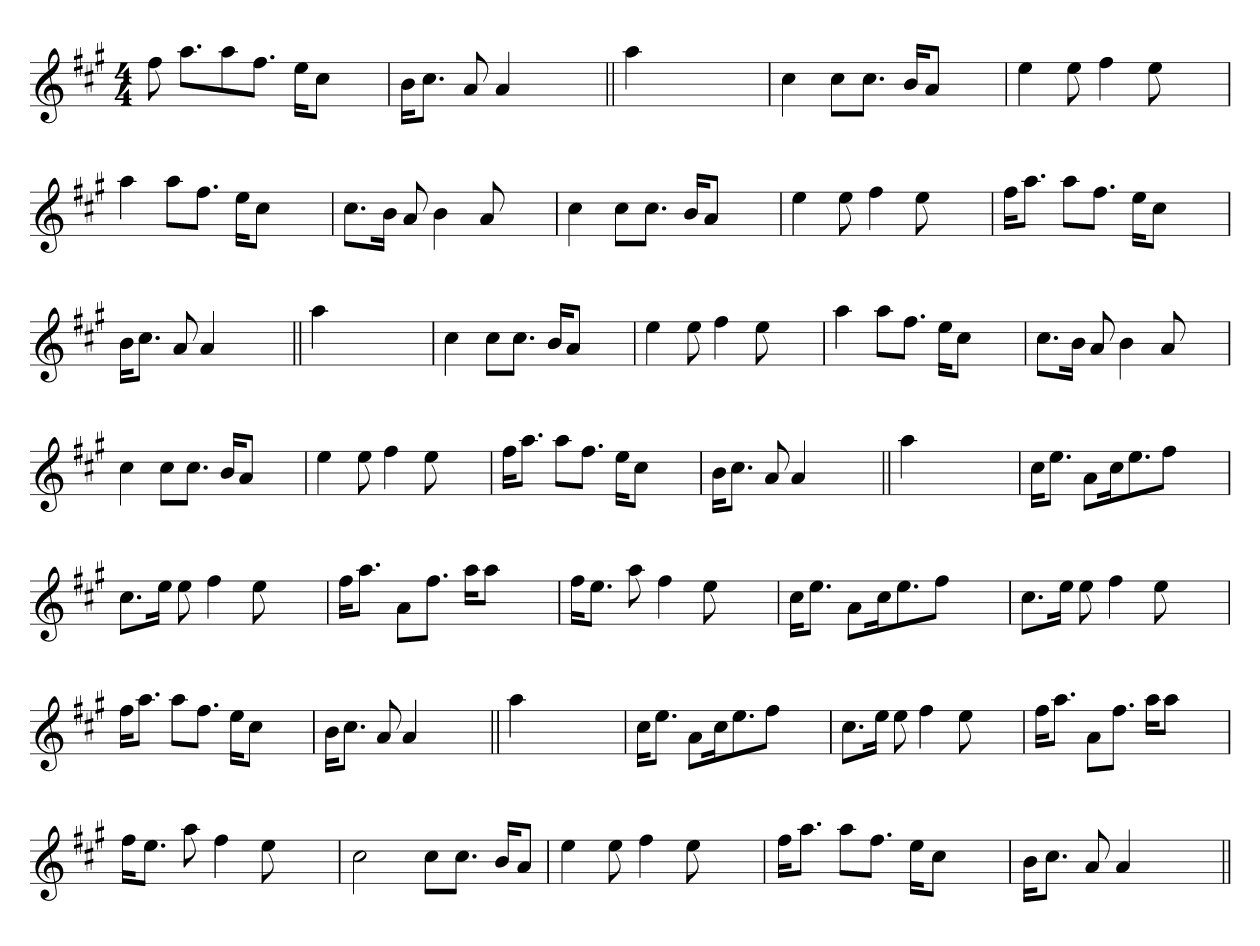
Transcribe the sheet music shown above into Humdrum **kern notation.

**kern
*part1
*staff1
*clefG2
*k[f#c#g#]
*A:
*M4/4
=
8ff#
8.aaL
8aa
8.ff#J
16eeKL
8cc#J
8.ryy
=
16bKL
8.cc#J
8a
4a
4.ryy
=||
4aa
2.ryy
=
4cc#
8cc#L
8.cc#J
16bKL
8aJ
4ryy
=
4ee
8ee
4ff#
8ee
4ryy
=
4aa
8aaL
8.ff#J
16eeKL
8cc#J
4ryy
=
8.cc#L
16bJk
8a
4b
8a
4ryy
=
4cc#
8cc#L
8.cc#J
16bKL
8aJ
4ryy
=
4ee
8ee
4ff#
8ee
4ryy
=
16ff#KL
8.aaJ
8aaL
8.ff#J
16eeKL
8cc#J
4ryy
=
16bKL
8.cc#J
8a
4a
4.ryy
=||
4aa
2.ryy
=
4cc#
8cc#L
8.cc#J
16bKL
8aJ
4ryy
=
4ee
8ee
4ff#
8ee
4ryy
=
4aa
8aaL
8.ff#J
16eeKL
8cc#J
4ryy
=
8.cc#L
16bJk
8a
4b
8a
4ryy
=
4cc#
8cc#L
8.cc#J
16bKL
8aJ
4ryy
=
4ee
8ee
4ff#
8ee
4ryy
=
16ff#KL
8.aaJ
8aaL
8.ff#J
16eeKL
8cc#J
4ryy
=
16bKL
8.cc#J
8a
4a
4.ryy
=||
4aa
2.ryy
=
16cc#KL
8.eeJ
8aL
16cc#K
8.ee
8ff#J
4ryy
=
8.cc#L
16eeJk
8ee
4ff#
8ee
4ryy
=
16ff#KL
8.aaJ
8aL
8.ff#J
16aaKL
8aaJ
4ryy
=
16ff#KL
8.eeJ
8aa
4ff#
8ee
4ryy
=
16cc#KL
8.eeJ
8aL
16cc#K
8.ee
8ff#J
4ryy
=
8.cc#L
16eeJk
8ee
4ff#
8ee
4ryy
=
16ff#KL
8.aaJ
8aaL
8.ff#J
16eeKL
8cc#J
4ryy
=
16bKL
8.cc#J
8a
4a
4.ryy
=||
4aa
2.ryy
=
16cc#KL
8.eeJ
8aL
16cc#K
8.ee
8ff#J
4ryy
=
8.cc#L
16eeJk
8ee
4ff#
8ee
4ryy
=
16ff#KL
8.aaJ
8aL
8.ff#J
16aaKL
8aaJ
4ryy
=
16ff#KL
8.eeJ
8aa
4ff#
8ee
4ryy
=
2cc#
8cc#L
8.cc#J
16bKL
8aJ
=
4ee
8ee
4ff#
8ee
4ryy
=
16ff#KL
8.aaJ
8aaL
8.ff#J
16eeKL
8cc#J
4ryy
=
16bKL
8.cc#J
8a
4a
4.ryy
=||
*-
